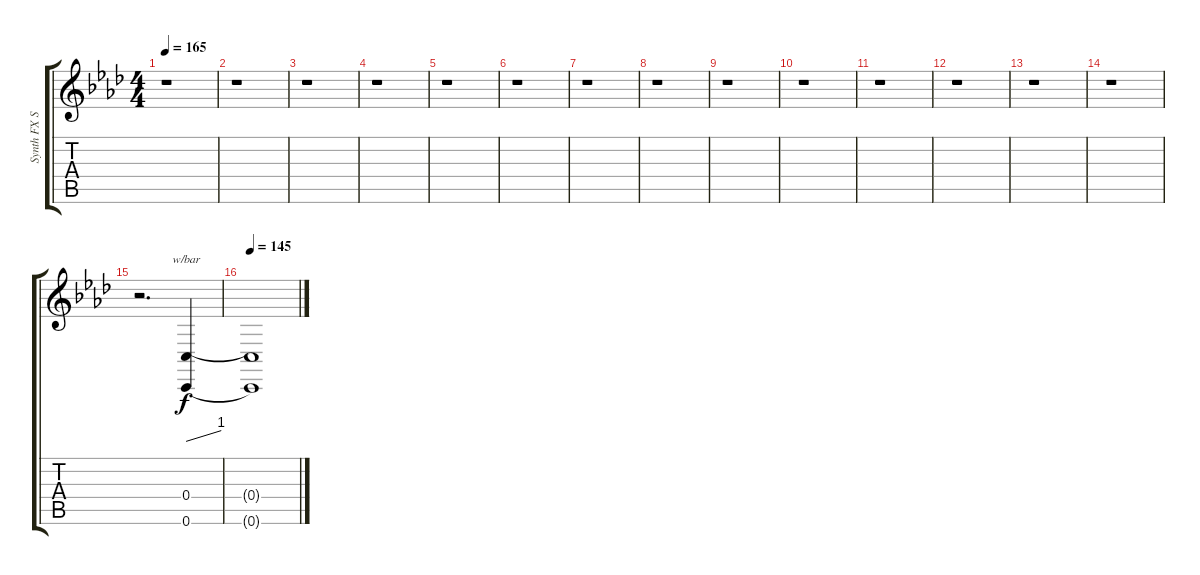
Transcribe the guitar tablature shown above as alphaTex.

\track ("Synth FX Stuff" "Synth FX S") {instrument applause}
\staff {score tabs}
\tuning (D4 A3 F3 C3 G2 C2) {hide}
\ts (4 4)
\tempo 165
\clef g2
\ks ab
r.1{dy f} |
r.1 |
r.1 |
r.1 |
r.1 |
r.1 |
r.1 |
r.1 |
r.1 |
r.1 |
r.1 |
r.1 |
r.1 |
r.1 |
r.2{d} (0.4 0.6).4{tbe (dive default 0 0 60 4) volume 14} |
\tempo 145
(0.4{t} 0.6{t}).1
